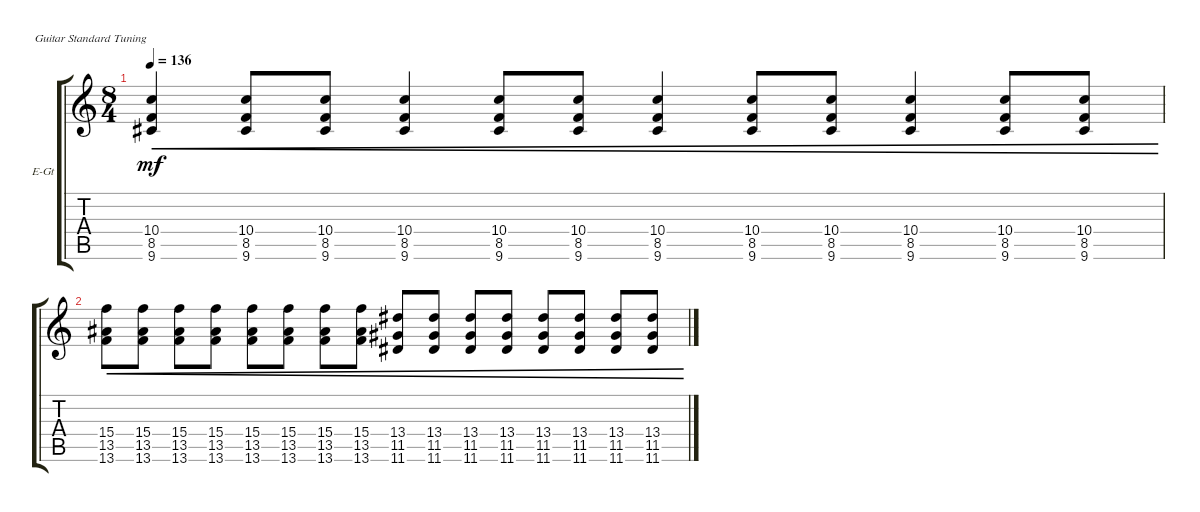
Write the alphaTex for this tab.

\defaultSystemsLayout 4
\bracketExtendMode groupsimilarinstruments
\firstSystemTrackNameOrientation horizontal
\otherSystemsTrackNameOrientation horizontal
\track ("Clean 2" "E-Gt") {instrument electricguitarclean}
\staff {score tabs}
\tuning (E4 B3 G3 D3 A2 E2)
\ts (8 4)
\tempo 136
\clef g2
\ks c
(9.6 8.5 10.4).4{cre dy mf} (9.6 8.5 10.4).8{cre} (9.6 8.5 10.4).8{cre} (9.6 8.5 10.4).4{cre} (9.6 8.5 10.4).8{cre} (9.6 8.5 10.4).8{cre} (9.6 8.5 10.4).4{cre} (9.6 8.5 10.4).8{cre} (9.6 8.5 10.4).8{cre} (9.6 8.5 10.4).4{cre} (9.6 8.5 10.4).8{cre} (9.6 8.5 10.4).8{cre} |
(13.6 13.5 15.4).8{cre} (13.6 13.5 15.4).8{cre} (13.6 13.5 15.4).8{cre} (13.6 13.5 15.4).8{cre} (13.6 13.5 15.4).8{cre} (13.6 13.5 15.4).8{cre} (13.6 13.5 15.4).8{cre} (13.6 13.5 15.4).8{cre} (11.6 11.5 13.4).8{cre} (11.6 11.5 13.4).8{cre} (11.6 11.5 13.4).8{cre} (11.6 11.5 13.4).8{cre} (11.6 11.5 13.4).8{cre} (11.6 11.5 13.4).8{cre} (11.6 11.5 13.4).8{cre} (11.6 11.5 13.4).8{cre}
